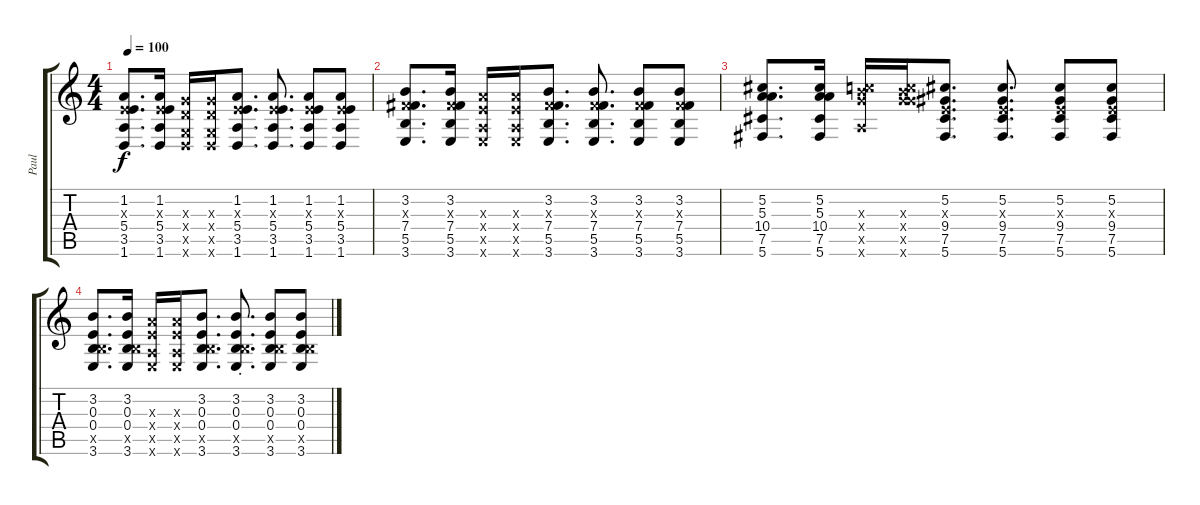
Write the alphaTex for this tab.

\track ("Paul" "Paul") {instrument distortionguitar}
\staff {score tabs}
\tuning (Db4 Ab3 E3 B2 Gb2 Db2) {hide}
\ts (4 4)
\tempo 100
\clef g2
\ks c
(1.2 0.3{x} 5.4 3.5 1.6).8{d dy f} (1.2 0.3{x} 5.4 3.5 1.6).16 (3.3{x} 3.4{x} 1.5{x} 1.6{x}).16 (3.3{x} 3.4{x} 1.5{x} 1.6{x}).16 (1.2 0.3{x} 5.4 3.5 1.6).8{d} (1.2 0.3{x} 5.4 3.5 1.6).8{d} (1.2 0.3{x} 5.4 3.5 1.6).8 (1.2 0.3{x} 5.4 3.5 1.6).8 |
(3.2 2.3{x} 7.4 5.5 3.6).8{d} (3.2 2.3{x} 7.4 5.5 3.6).16 (5.3{x} 5.4{x} 3.5{x} 3.6{x}).16 (5.3{x} 5.4{x} 3.5{x} 3.6{x}).16 (3.2 2.3{x} 7.4 5.5 3.6).8{d} (3.2 2.3{x} 7.4 5.5 3.6).8{d} (3.2 2.3{x} 7.4 5.5 3.6).8 (3.2 2.3{x} 7.4 5.5 3.6).8 |
(5.2 5.3 10.4 7.5 5.6).8{d} (5.2 5.3 10.4 7.5 5.6).16 (7.3{x} 8.4{x} 18.5{x} 8.6{x}).16 (7.3{x} 8.4{x} 18.5{x} 18.6{x}).16 (5.2 0.3{x} 9.4 7.5 5.6).8{d} (5.2 0.3{x} 9.4 7.5 5.6).8{d} (5.2 0.3{x} 9.4 7.5 5.6).8 (5.2 0.3{x} 9.4 7.5 5.6).8 |
(3.2 0.3 0.4 5.5{x} 3.6).8{d} (3.2 0.3 0.4 5.5{x} 3.6).16 (5.3{x} 5.4{x} 3.5{x} 3.6{x}).16 (5.3{x} 5.4{x} 3.5{x} 3.6{x}).16 (3.2 0.3 0.4 5.5{x} 3.6).8{d} (3.2{st} 0.3{st} 0.4{st} 5.5{x} 3.6{st}).8{d} (3.2 0.3 0.4 5.5{x} 3.6).8 (3.2 0.3 0.4 5.5{x} 3.6).8
